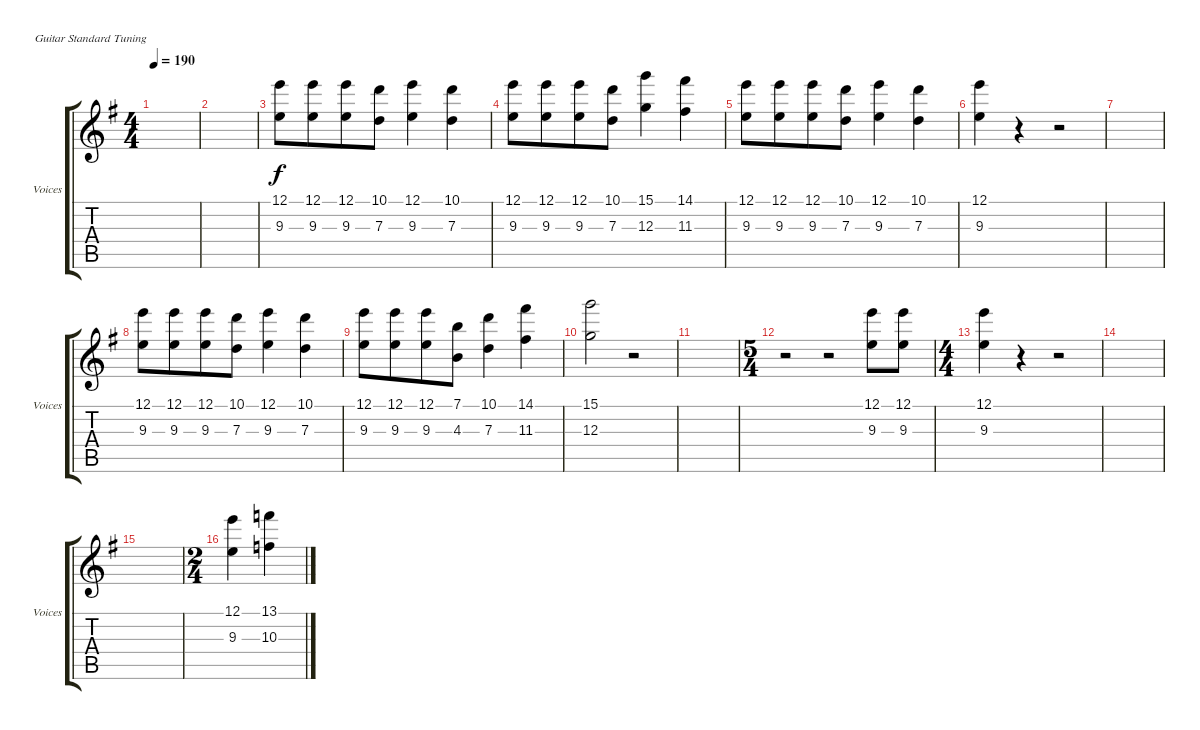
\defaultSystemsLayout 4
\bracketExtendMode groupsimilarinstruments
\useSystemSignSeparator
\singleTrackTrackNamePolicy allsystems
\multiTrackTrackNamePolicy allsystems
\firstSystemTrackNameOrientation horizontal
\otherSystemsTrackNameOrientation horizontal
\track ("Voices" "Voices") {instrument acousticguitarsteel}
\staff {score tabs}
\tuning (E4 B3 G3 D3 A2 E2)
\ts (4 4)
\tempo 190
\clef g2
\ks eminor
|
|
(9.3 12.1).8 (9.3 12.1).8{beam merge} (9.3 12.1).8 (7.3 10.1).8 (9.3 12.1).4 (7.3 10.1).4 |
(9.3 12.1).8 (9.3 12.1).8{beam merge} (9.3 12.1).8 (7.3 10.1).8 (12.3 15.1).4 (11.3 14.1).4 |
(9.3 12.1).8 (9.3 12.1).8{beam merge} (9.3 12.1).8 (7.3 10.1).8 (9.3 12.1).4 (7.3 10.1).4 |
(12.1 9.3).4 r.4 r.2 |
|
(9.3 12.1).8 (9.3 12.1).8{beam merge} (9.3 12.1).8 (7.3 10.1).8 (9.3 12.1).4 (7.3 10.1).4 |
(9.3 12.1).8 (9.3 12.1).8{beam merge} (9.3 12.1).8 (4.3 7.1).8 (7.3 10.1).4 (11.3 14.1).4 |
(12.3 15.1).2 r.2 |
|
\ts (5 4)
r.2 r.2 (9.3 12.1).8 (12.1 9.3).8 |
\ts (4 4)
(9.3 12.1).4 r.4 r.2 |
|
|
\ts (2 4)
(9.3 12.1).4 (10.3 13.1).4
